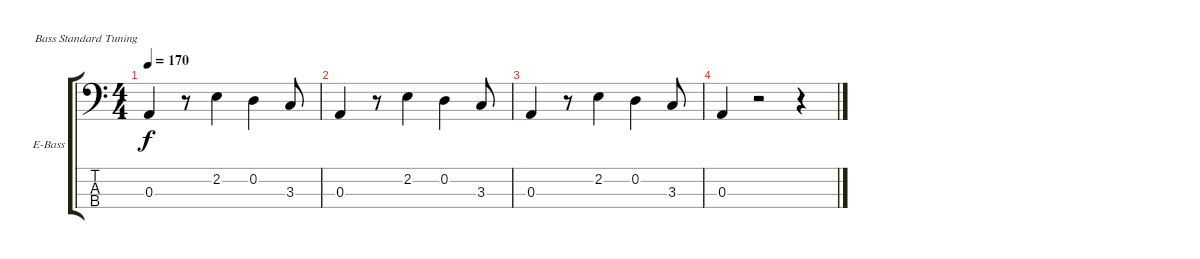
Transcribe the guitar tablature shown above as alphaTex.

\bracketExtendMode groupsimilarinstruments
\firstSystemTrackNameOrientation horizontal
\otherSystemsTrackNameOrientation horizontal
\track ("Bass" "E-Bass") {instrument electricbassfinger}
\staff {score tabs}
\tuning (G2 D2 A1 E1)
\ts (4 4)
\tempo 170
\clef f4
\ks c
0.3.4{dy f} r.8 2.2.4 0.2.4 3.3.8 |
0.3.4 r.8 2.2.4 0.2.4 3.3.8 |
0.3.4 r.8 2.2.4 0.2.4 3.3.8 |
0.3.4 r.2 r.4
